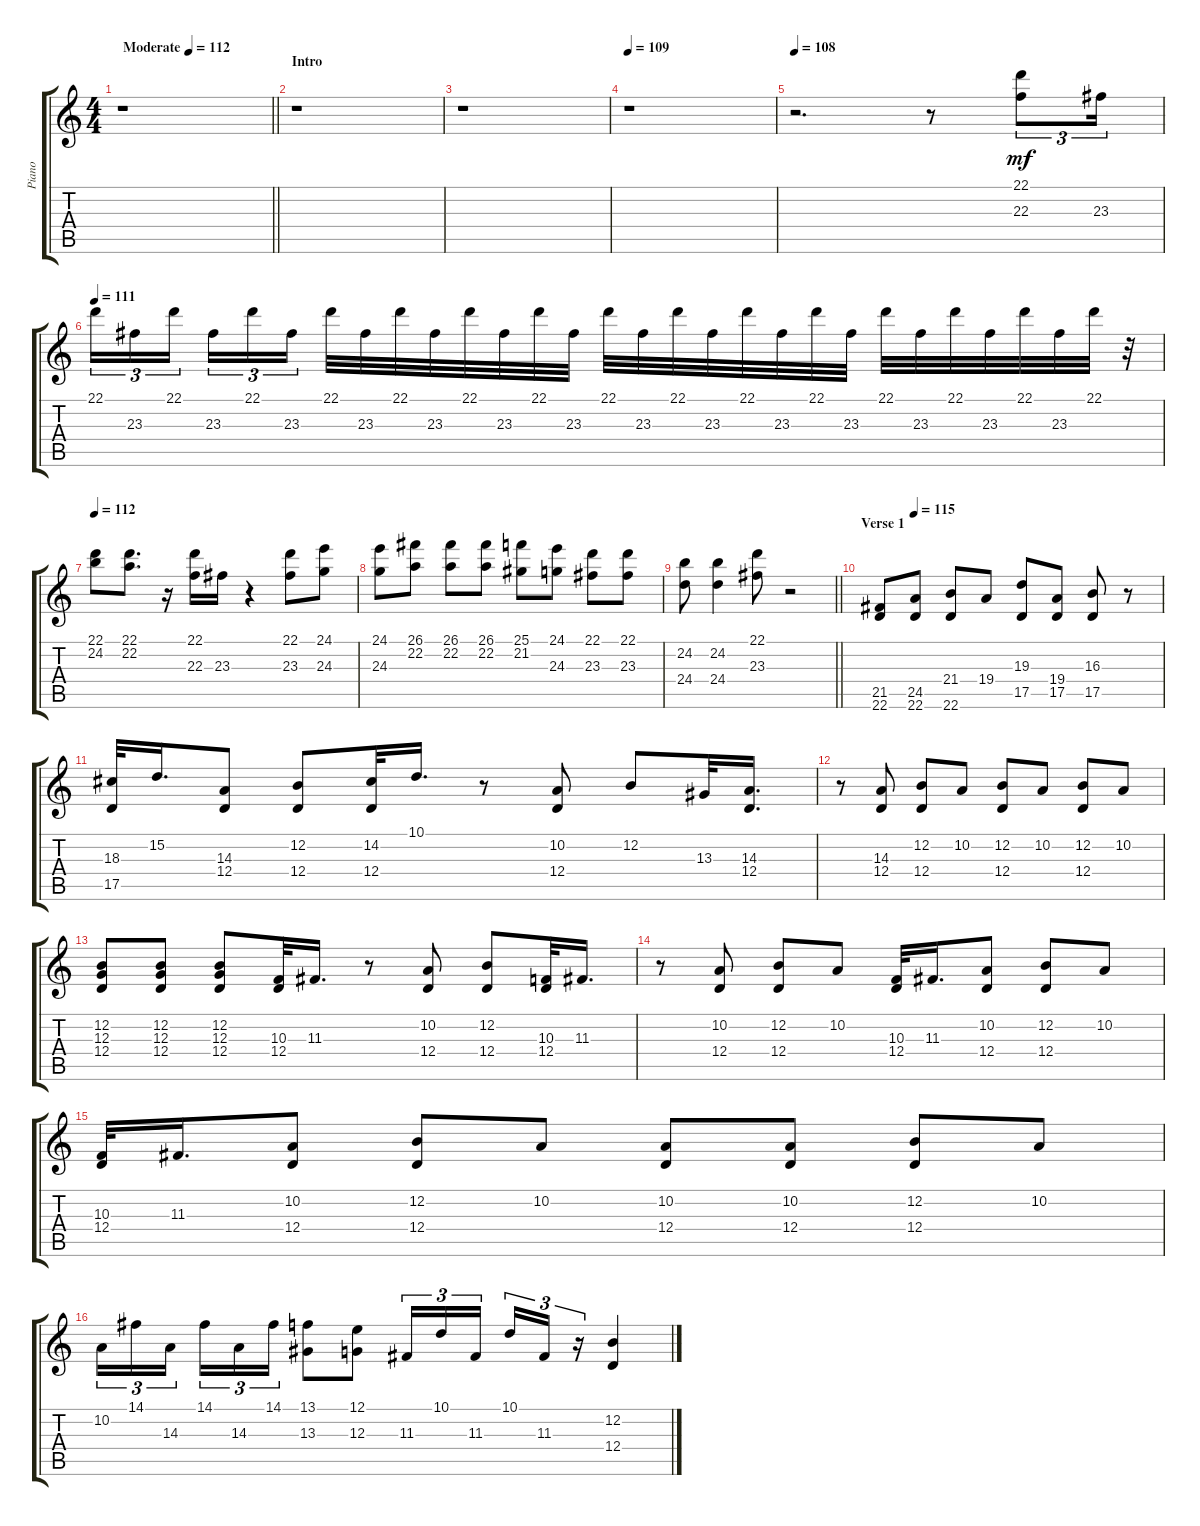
\track ("Piano" "Piano") {instrument acousticgrandpiano}
\staff {score tabs}
\tuning (E4 B3 G3 D3 A2 E2) {hide}
\ts (4 4)
\tempo (112 "Moderate")
\clef g2
\barLineRight lightlight
\ks c
r.1{dy mf instrument acousticgrandpiano} |
\section ("" "Intro")
r.1 |
r.1 |
\tempo 109
r.1 |
\tempo 108
r.2{d} r.8 (22.1 22.3).8{tu (3 2)} 23.3.16{tu (3 2)} |
\tempo 111
22.1.16{tu (3 2)} 23.3.16{tu (3 2)} 22.1.16{tu (3 2) beam splitsecondary} 23.3.16{tu (3 2)} 22.1.16{tu (3 2)} 23.3.16{tu (3 2)} 22.1.32 23.3.32 22.1.32 23.3.32 22.1.32 23.3.32 22.1.32 23.3.32 22.1.32 23.3.32 22.1.32 23.3.32 22.1.32 23.3.32 22.1.32 23.3.32 22.1.32 23.3.32 22.1.32 23.3.32 22.1.32 23.3.32 22.1.32 r.32 |
\tempo 112
(22.1 24.2).8 (22.1 22.2).8{d} r.16 (22.1 22.3).16 23.3.16 r.4 (22.1 23.3).8 (24.1 24.3).8 |
(24.1 24.3).8 (26.1 22.2).8 (26.1 22.2).8 (26.1 22.2).8 (25.1 21.2).8 (24.1 24.3).8 (22.1 23.3).8 (22.1 23.3).8 |
\barLineRight lightlight
(24.2 24.4).8 (24.2 24.4).4 (22.1 23.3).8 r.2 |
\section ("" "Verse 1")
\tempo (115 0.125)
(21.5 22.6).8 (24.5 22.6).8 (21.4 22.6).8 19.4.8 (19.3 17.5).8 (19.4 17.5).8 (16.3 17.5).8 r.8 |
(18.3 17.5).32 15.2.16{d} (14.3 12.4).8 (12.2 12.4).8 (14.2 12.4).32 10.1.16{d} r.8 (10.2 12.4).8 12.2.8 13.3.32 (14.3 12.4).16{d} |
r.8 (14.3 12.4).8 (12.2 12.4).8 10.2.8 (12.2 12.4).8 10.2.8 (12.2 12.4).8 10.2.8 |
(12.2 12.3 12.4).8 (12.2 12.3 12.4).8 (12.2 12.3 12.4).8 (10.3 12.4).32 11.3.16{d} r.8 (10.2 12.4).8 (12.2 12.4).8 (10.3 12.4).32 11.3.16{d} |
r.8 (10.2 12.4).8 (12.2 12.4).8 10.2.8 (10.3 12.4).32 11.3.16{d} (10.2 12.4).8 (12.2 12.4).8 10.2.8 |
(10.3 12.4).32 11.3.16{d} (10.2 12.4).8 (12.2 12.4).8 10.2.8 (10.2 12.4).8 (10.2 12.4).8 (12.2 12.4).8 10.2.8 |
10.2.16{tu (3 2)} 14.1.16{tu (3 2)} 14.3.16{tu (3 2) beam splitsecondary} 14.1.16{tu (3 2)} 14.3.16{tu (3 2)} 14.1.16{tu (3 2)} (13.1 13.3).8 (12.1 12.3).8 11.3.16{tu (3 2)} 10.1.16{tu (3 2)} 11.3.16{tu (3 2) beam splitsecondary} 10.1.16{tu (3 2)} 11.3.16{tu (3 2)} r.16{tu (3 2)} (12.2 12.4).4
